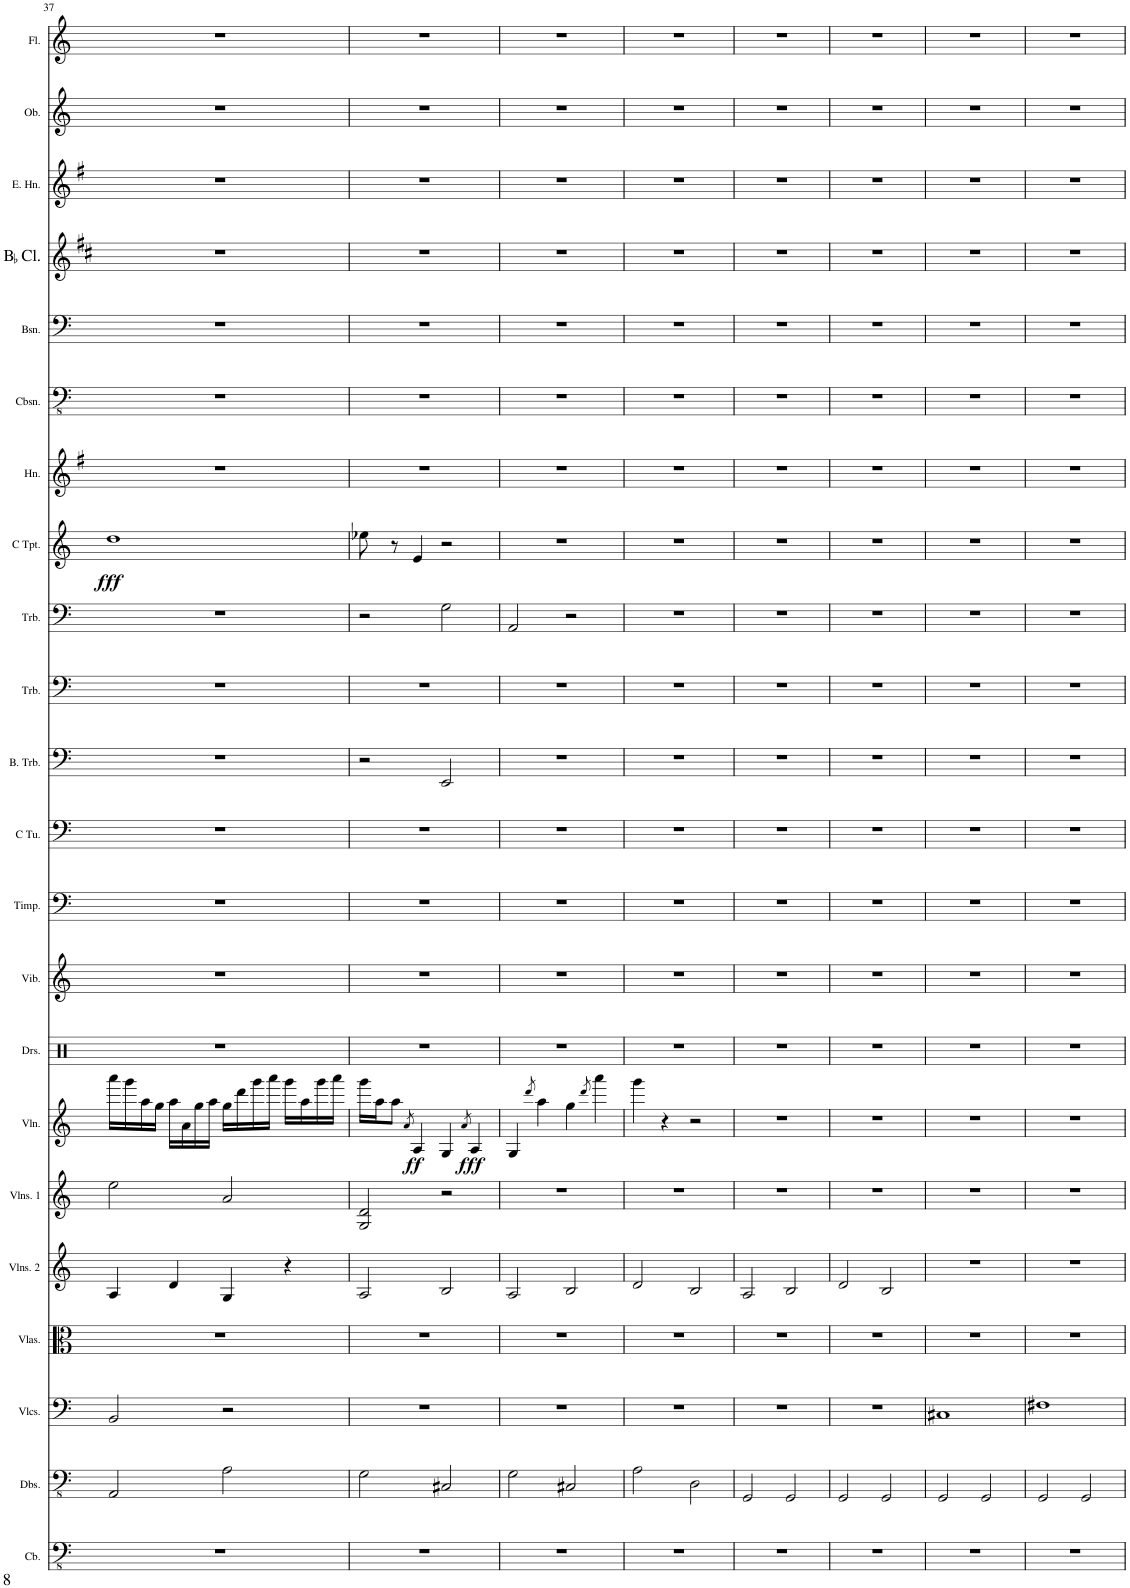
**kern	**kern	**kern	**kern	**kern	**kern	**kern	**dynam	**kern	**kern	**kern	**kern	**kern	**kern	**kern	**kern	**dynam	**kern	**kern	**kern	**kern	**kern	**kern	**kern
*part22	*part21	*part20	*part19	*part18	*part17	*part16	*part16	*part15	*part14	*part13	*part12	*part11	*part10	*part9	*part8	*part8	*part7	*part6	*part5	*part4	*part3	*part2	*part1
*staff22	*staff21	*staff20	*staff19	*staff18	*staff17	*staff16	*staff16	*staff15	*staff14	*staff13	*staff12	*staff11	*staff10	*staff9	*staff8	*staff8	*staff7	*staff6	*staff5	*staff4	*staff3	*staff2	*staff1
*I"Double Bass	*I"Double Basses	*I"Violoncellos	*I"Violas	*I"Violins 2	*I"Violins 1	*I"Violin	*	*I"Drumset	*I"Vibraphone	*I"Timpani	*I"C Tuba	*I"Bass Trombone	*I"Trombone	*I"Trombone	*I"C Trumpet	*	*I"Horn	*I"Contrabassoon	*I"Bassoon	*I"BaccidentalFlat Clarinet	*I"English Horn	*I"Oboe	*I"Flute
*	*I'Dbs.	*I'Vlcs.	*I'Vlas.	*I'Vlns. 2	*I'Vlns. 1	*I'Vln.	*	*I'Drs.	*I'Vib.	*I'Timp.	*I'C Tu.	*I'B. Trb.	*I'Trb.	*I'Trb.	*I'C Tpt.	*	*I'Hn.	*I'Cbsn.	*I'Bsn.	*I'BaccidentalFlat Cl.	*I'E. Hn.	*I'Ob.	*I'Fl.
!!LO:PB:g=z
*clefFv4	*clefFv4	*clefF4	*clefC3	*clefG2	*clefG2	*clefG2	*	*clefX	*clefG2	*clefF4	*clefF4	*clefF4	*clefF4	*clefF4	*clefG2	*	*clefG2	*clefFv4	*clefF4	*clefG2	*clefG2	*clefG2	*clefG2
*Trd7c12	*	*	*	*	*	*	*	*	*	*	*	*	*	*	*	*	*Trd4c7	*Trd7c12	*	*Trd1c2	*Trd4c7	*	*
*k[]	*k[]	*k[]	*k[]	*k[]	*k[]	*k[]	*	*k[]	*k[]	*k[]	*k[]	*k[]	*k[]	*k[]	*k[]	*	*k[f#]	*k[]	*k[]	*k[f#c#]	*k[f#]	*k[]	*k[]
*M4/4	*M4/4	*M4/4	*M4/4	*M4/4	*M4/4	*M5/4	*	*M4/4	*M4/4	*M4/4	*M4/4	*M4/4	*M4/4	*M4/4	*M4/4	*	*M4/4	*M4/4	*M4/4	*M4/4	*M4/4	*M4/4	*M4/4
*met(c)	*met(c)	*met(c)	*met(c)	*met(c)	*met(c)	*	*	*met(c)	*met(c)	*met(c)	*met(c)	*met(c)	*met(c)	*met(c)	*met(c)	*	*met(c)	*met(c)	*met(c)	*met(c)	*met(c)	*met(c)	*met(c)
=37	=37	=37	=37	=37	=37	=37	=37	=37	=37	=37	=37	=37	=37	=37	=37	=37	=37	=37	=37	=37	=37	=37	=37
!	!	!	!	!	!	!	!	!	!	!	!	!	!	!	!	!LO:DY:b	!	!	!	!	!	!	!
1r	2AAA/	2BB/	1r	4A/	2ee\	16aaa\LL	.	1r	1r	1r	1r	1r	1r	1r	1dd	fff	1r	1r	1r	1r	1r	1r	1r
.	.	.	.	.	.	16ggg\	.	.	.	.	.	.	.	.	.	.	.	.	.	.	.	.	.
.	.	.	.	.	.	16aa\	.	.	.	.	.	.	.	.	.	.	.	.	.	.	.	.	.
.	.	.	.	.	.	16gg\JJ	.	.	.	.	.	.	.	.	.	.	.	.	.	.	.	.	.
.	.	.	.	4d/	.	16aa\LL	.	.	.	.	.	.	.	.	.	.	.	.	.	.	.	.	.
.	.	.	.	.	.	16a\	.	.	.	.	.	.	.	.	.	.	.	.	.	.	.	.	.
.	.	.	.	.	.	16gg\	.	.	.	.	.	.	.	.	.	.	.	.	.	.	.	.	.
.	.	.	.	.	.	16aa\JJ	.	.	.	.	.	.	.	.	.	.	.	.	.	.	.	.	.
.	2AA\	2r	.	4G/	2a/	16gg\LL	.	.	.	.	.	.	.	.	.	.	.	.	.	.	.	.	.
.	.	.	.	.	.	16ddd\	.	.	.	.	.	.	.	.	.	.	.	.	.	.	.	.	.
.	.	.	.	.	.	16ggg\	.	.	.	.	.	.	.	.	.	.	.	.	.	.	.	.	.
.	.	.	.	.	.	16aaa\JJ	.	.	.	.	.	.	.	.	.	.	.	.	.	.	.	.	.
.	.	.	.	4r	.	16ggg\LL	.	.	.	.	.	.	.	.	.	.	.	.	.	.	.	.	.
.	.	.	.	.	.	16aa\	.	.	.	.	.	.	.	.	.	.	.	.	.	.	.	.	.
.	.	.	.	.	.	16ggg\	.	.	.	.	.	.	.	.	.	.	.	.	.	.	.	.	.
.	.	.	.	.	.	16aaa\JJ	.	.	.	.	.	.	.	.	.	.	.	.	.	.	.	.	.
=38	=38	=38	=38	=38	=38	=38	=38	=38	=38	=38	=38	=38	=38	=38	=38	=38	=38	=38	=38	=38	=38	=38	=38
1r	2GG\	1r	1r	2A/	2G/ 2d/	16ggg\LL	.	1r	1r	1r	1r	2r	1r	2r	8ee-X\	.	1r	1r	1r	1r	1r	1r	1r
.	.	.	.	.	.	16aa\J	.	.	.	.	.	.	.	.	.	.	.	.	.	.	.	.	.
.	.	.	.	.	.	8aa\J	.	.	.	.	.	.	.	.	8r	.	.	.	.	.	.	.	.
.	.	.	.	.	.	8qa/	.	.	.	.	.	.	.	.	.	.	.	.	.	.	.	.	.
!	!	!	!	!	!	!	!LO:DY:b	!	!	!	!	!	!	!	!	!	!	!	!	!	!	!	!
.	.	.	.	.	.	4A/	ff	.	.	.	.	.	.	.	4e/	.	.	.	.	.	.	.	.
.	2CC#X/	.	.	2B/	2r	4G/	.	.	.	.	.	2EE/	.	2G\	2r	.	.	.	.	.	.	.	.
.	.	.	.	.	.	8qa/	.	.	.	.	.	.	.	.	.	.	.	.	.	.	.	.	.
!	!	!	!	!	!	!	!LO:DY:b	!	!	!	!	!	!	!	!	!	!	!	!	!	!	!	!
.	.	.	.	.	.	4A/	fff	.	.	.	.	.	.	.	.	.	.	.	.	.	.	.	.
=39	=39	=39	=39	=39	=39	=39	=39	=39	=39	=39	=39	=39	=39	=39	=39	=39	=39	=39	=39	=39	=39	=39	=39
1r	2GG\	1r	1r	2A/	1r	4G/	.	1r	1r	1r	1r	1r	1r	2AA/	1r	.	1r	1r	1r	1r	1r	1r	1r
.	.	.	.	.	.	8qddd/	.	.	.	.	.	.	.	.	.	.	.	.	.	.	.	.	.
.	.	.	.	.	.	4aa\	.	.	.	.	.	.	.	.	.	.	.	.	.	.	.	.	.
.	2CC#X/	.	.	2B/	.	4gg\	.	.	.	.	.	.	.	2r	.	.	.	.	.	.	.	.	.
.	.	.	.	.	.	8qddd/	.	.	.	.	.	.	.	.	.	.	.	.	.	.	.	.	.
.	.	.	.	.	.	4aaa\	.	.	.	.	.	.	.	.	.	.	.	.	.	.	.	.	.
=40	=40	=40	=40	=40	=40	=40	=40	=40	=40	=40	=40	=40	=40	=40	=40	=40	=40	=40	=40	=40	=40	=40	=40
1r	2AA\	1r	1r	2d/	1r	4ggg\	.	1r	1r	1r	1r	1r	1r	1r	1r	.	1r	1r	1r	1r	1r	1r	1r
.	.	.	.	.	.	4r	.	.	.	.	.	.	.	.	.	.	.	.	.	.	.	.	.
.	2DD\	.	.	2B/	.	2r	.	.	.	.	.	.	.	.	.	.	.	.	.	.	.	.	.
=41	=41	=41	=41	=41	=41	=41	=41	=41	=41	=41	=41	=41	=41	=41	=41	=41	=41	=41	=41	=41	=41	=41	=41
1r	2GGG/	1r	1r	2A/	1r	4%5r	.	1r	1r	1r	1r	1r	1r	1r	1r	.	1r	1r	1r	1r	1r	1r	1r
.	2GGG/	.	.	2B/	.	.	.	.	.	.	.	.	.	.	.	.	.	.	.	.	.	.	.
4ryy	4ryy	4ryy	4ryy	4ryy	4ryy	.	.	4ryy	4ryy	4ryy	4ryy	4ryy	4ryy	4ryy	4ryy	.	4ryy	4ryy	4ryy	4ryy	4ryy	4ryy	4ryy
=42	=42	=42	=42	=42	=42	=42	=42	=42	=42	=42	=42	=42	=42	=42	=42	=42	=42	=42	=42	=42	=42	=42	=42
1r	2GGG/	1r	1r	2d/	1r	4%5r	.	1r	1r	1r	1r	1r	1r	1r	1r	.	1r	1r	1r	1r	1r	1r	1r
.	2GGG/	.	.	2B/	.	.	.	.	.	.	.	.	.	.	.	.	.	.	.	.	.	.	.
4ryy	4ryy	4ryy	4ryy	4ryy	4ryy	.	.	4ryy	4ryy	4ryy	4ryy	4ryy	4ryy	4ryy	4ryy	.	4ryy	4ryy	4ryy	4ryy	4ryy	4ryy	4ryy
=43	=43	=43	=43	=43	=43	=43	=43	=43	=43	=43	=43	=43	=43	=43	=43	=43	=43	=43	=43	=43	=43	=43	=43
1r	2GGG/	1C#X	1r	1r	1r	4%5r	.	1r	1r	1r	1r	1r	1r	1r	1r	.	1r	1r	1r	1r	1r	1r	1r
.	2GGG/	.	.	.	.	.	.	.	.	.	.	.	.	.	.	.	.	.	.	.	.	.	.
4ryy	4ryy	4ryy	4ryy	4ryy	4ryy	.	.	4ryy	4ryy	4ryy	4ryy	4ryy	4ryy	4ryy	4ryy	.	4ryy	4ryy	4ryy	4ryy	4ryy	4ryy	4ryy
=44	=44	=44	=44	=44	=44	=44	=44	=44	=44	=44	=44	=44	=44	=44	=44	=44	=44	=44	=44	=44	=44	=44	=44
1r	2GGG/	1F#X	1r	1r	1r	4%5r	.	1r	1r	1r	1r	1r	1r	1r	1r	.	1r	1r	1r	1r	1r	1r	1r
.	2GGG/	.	.	.	.	.	.	.	.	.	.	.	.	.	.	.	.	.	.	.	.	.	.
4ryy	4ryy	4ryy	4ryy	4ryy	4ryy	.	.	4ryy	4ryy	4ryy	4ryy	4ryy	4ryy	4ryy	4ryy	.	4ryy	4ryy	4ryy	4ryy	4ryy	4ryy	4ryy
=	=	=	=	=	=	=	=	=	=	=	=	=	=	=	=	=	=	=	=	=	=	=	=
*-	*-	*-	*-	*-	*-	*-	*-	*-	*-	*-	*-	*-	*-	*-	*-	*-	*-	*-	*-	*-	*-	*-	*-
